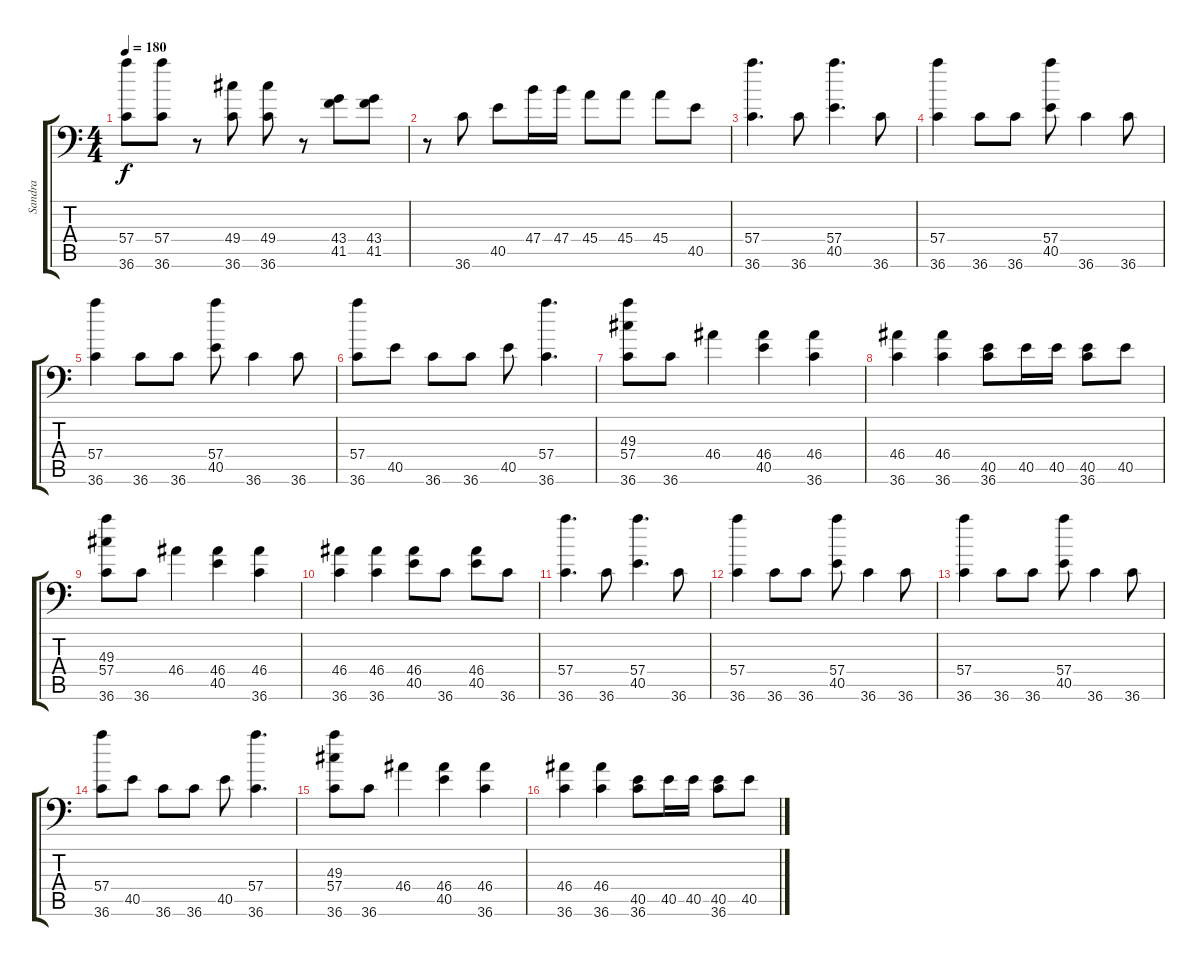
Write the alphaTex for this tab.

\track ("Sandra" "Sandra") {instrument acousticgrandpiano}
\staff {score tabs}
\tuning (C-1 C-1 C-1 C-1 C-1 C-1) {hide}
\ts (4 4)
\tempo 180
\clef f4
\ks c
(57.4 36.6).8{dy f} (57.4 36.6).8 r.8 (49.4 36.6).8 (49.4 36.6).8 r.8 (43.4 41.5).8 (43.4 41.5).8 |
r.8 36.6.8 40.5.8 47.4.16 47.4.16 45.4.8 45.4.8 45.4.8 40.5.8 |
(57.4 36.6).4{d} 36.6.8 (57.4 40.5).4{d} 36.6.8 |
(57.4 36.6).4 36.6.8 36.6.8 (57.4 40.5).8 36.6.4 36.6.8 |
(57.4 36.6).4 36.6.8 36.6.8 (57.4 40.5).8 36.6.4 36.6.8 |
(57.4 36.6).8 40.5.8 36.6.8 36.6.8 40.5.8 (57.4 36.6).4{d} |
(49.3 57.4 36.6).8 36.6.8 46.4.4 (46.4 40.5).4 (46.4 36.6).4 |
(46.4 36.6).4 (46.4 36.6).4 (40.5 36.6).8 40.5.16 40.5.16 (40.5 36.6).8 40.5.8 |
(49.3 57.4 36.6).8 36.6.8 46.4.4 (46.4 40.5).4 (46.4 36.6).4 |
(46.4 36.6).4 (46.4 36.6).4 (46.4 40.5).8 36.6.8 (46.4 40.5).8 36.6.8 |
(57.4 36.6).4{d} 36.6.8 (57.4 40.5).4{d} 36.6.8 |
(57.4 36.6).4 36.6.8 36.6.8 (57.4 40.5).8 36.6.4 36.6.8 |
(57.4 36.6).4 36.6.8 36.6.8 (57.4 40.5).8 36.6.4 36.6.8 |
(57.4 36.6).8 40.5.8 36.6.8 36.6.8 40.5.8 (57.4 36.6).4{d} |
(49.3 57.4 36.6).8 36.6.8 46.4.4 (46.4 40.5).4 (46.4 36.6).4 |
(46.4 36.6).4 (46.4 36.6).4 (40.5 36.6).8 40.5.16 40.5.16 (40.5 36.6).8 40.5.8
